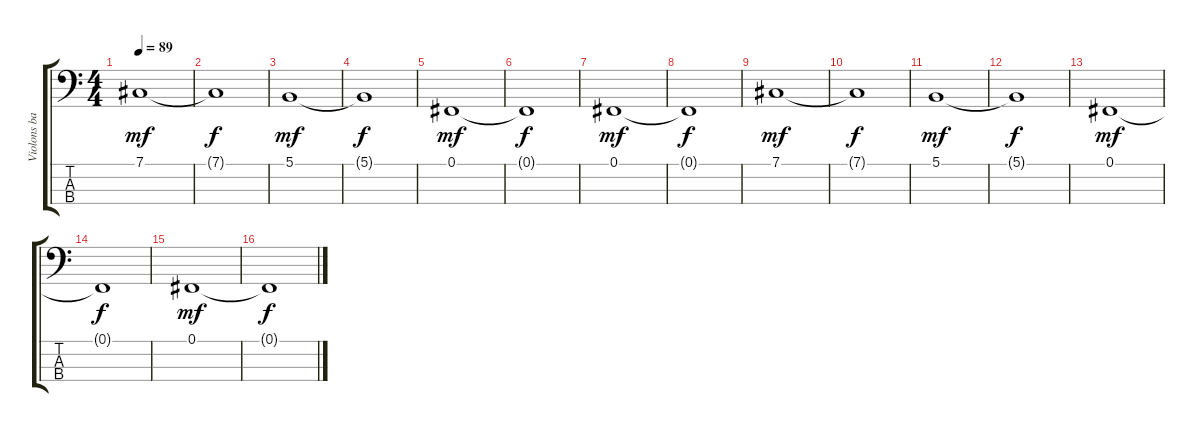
\track ("Violons bas" "Violons ba") {instrument stringensemble2}
\staff {score tabs}
\tuning (Gb2 Db2 Ab1 Eb1) {hide}
\ts (4 4)
\tempo 89
\clef f4
\ks c
7.1.1{dy mf} |
7.1{t}.1{dy f} |
5.1.1{dy mf} |
5.1{t}.1{dy f} |
0.1.1{dy mf} |
0.1{t}.1{dy f} |
0.1.1{dy mf} |
0.1{t}.1{dy f} |
7.1.1{dy mf} |
7.1{t}.1{dy f} |
5.1.1{dy mf} |
5.1{t}.1{dy f} |
0.1.1{dy mf} |
0.1{t}.1{dy f} |
0.1.1{dy mf} |
0.1{t}.1{dy f}
